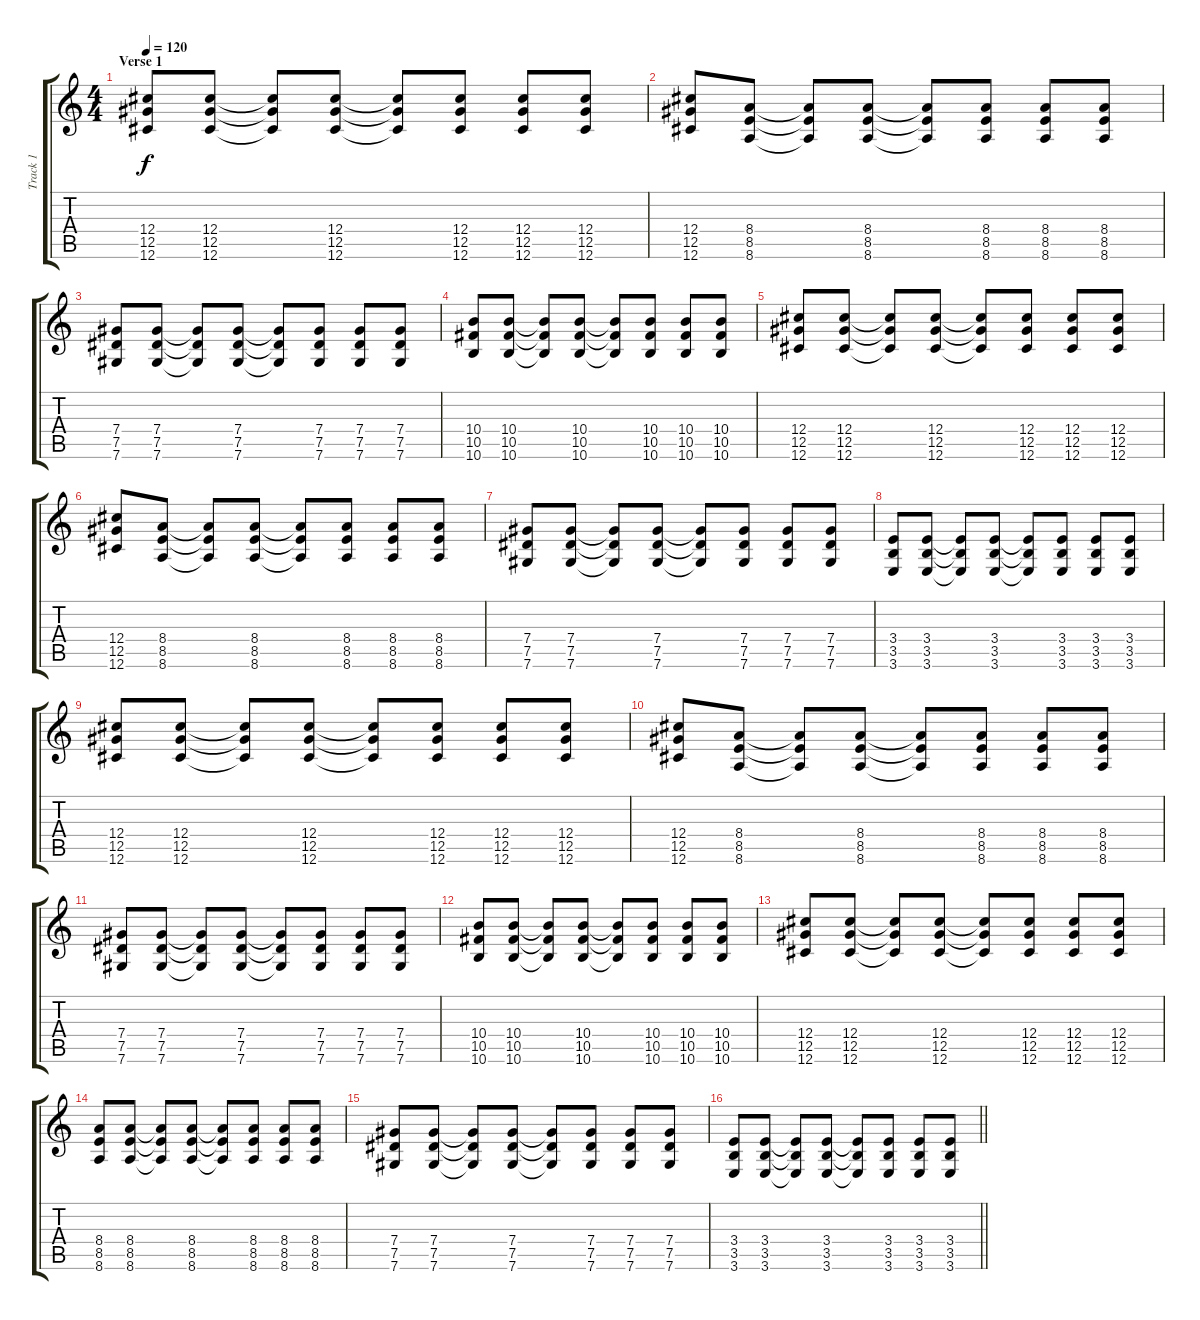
\track ("Track 1" "Track 1") {instrument electricguitarclean}
\staff {score tabs}
\tuning (Eb4 Bb3 Gb3 Db3 Ab2 Db2) {hide}
\ts (4 4)
\section ("" "Verse 1")
\tempo 120
\clef g2
\ks c
(12.4 12.5 12.6).8{dy f} (12.4 12.5 12.6).8 (12.4{t} 12.5{t} 12.6{t}).8 (12.4 12.5 12.6).8 (12.4{t} 12.5{t} 12.6{t}).8 (12.4 12.5 12.6).8 (12.4 12.5 12.6).8 (12.4 12.5 12.6).8 |
(12.4 12.5 12.6).8 (8.4 8.5 8.6).8 (8.4{t} 8.5{t} 8.6{t}).8 (8.4 8.5 8.6).8 (8.4{t} 8.5{t} 8.6{t}).8 (8.4 8.5 8.6).8 (8.4 8.5 8.6).8 (8.4 8.5 8.6).8 |
(7.4 7.5 7.6).8 (7.4 7.5 7.6).8 (7.4{t} 7.5{t} 7.6{t}).8 (7.4 7.5 7.6).8 (7.4{t} 7.5{t} 7.6{t}).8 (7.4 7.5 7.6).8 (7.4 7.5 7.6).8 (7.4 7.5 7.6).8 |
(10.4 10.5 10.6).8 (10.4 10.5 10.6).8 (10.4{t} 10.5{t} 10.6{t}).8 (10.4 10.5 10.6).8 (10.4{t} 10.5{t} 10.6{t}).8 (10.4 10.5 10.6).8 (10.4 10.5 10.6).8 (10.4 10.5 10.6).8 |
(12.4 12.5 12.6).8 (12.4 12.5 12.6).8 (12.4{t} 12.5{t} 12.6{t}).8 (12.4 12.5 12.6).8 (12.4{t} 12.5{t} 12.6{t}).8 (12.4 12.5 12.6).8 (12.4 12.5 12.6).8 (12.4 12.5 12.6).8 |
(12.4 12.5 12.6).8 (8.4 8.5 8.6).8 (8.4{t} 8.5{t} 8.6{t}).8 (8.4 8.5 8.6).8 (8.4{t} 8.5{t} 8.6{t}).8 (8.4 8.5 8.6).8 (8.4 8.5 8.6).8 (8.4 8.5 8.6).8 |
(7.4 7.5 7.6).8 (7.4 7.5 7.6).8 (7.4{t} 7.5{t} 7.6{t}).8 (7.4 7.5 7.6).8 (7.4{t} 7.5{t} 7.6{t}).8 (7.4 7.5 7.6).8 (7.4 7.5 7.6).8 (7.4 7.5 7.6).8 |
(3.4 3.5 3.6).8 (3.4 3.5 3.6).8 (3.4{t} 3.5{t} 3.6{t}).8 (3.4 3.5 3.6).8 (3.4{t} 3.5{t} 3.6{t}).8 (3.4 3.5 3.6).8 (3.4 3.5 3.6).8 (3.4 3.5 3.6).8 |
(12.4 12.5 12.6).8 (12.4 12.5 12.6).8 (12.4{t} 12.5{t} 12.6{t}).8 (12.4 12.5 12.6).8 (12.4{t} 12.5{t} 12.6{t}).8 (12.4 12.5 12.6).8 (12.4 12.5 12.6).8 (12.4 12.5 12.6).8 |
(12.4 12.5 12.6).8 (8.4 8.5 8.6).8 (8.4{t} 8.5{t} 8.6{t}).8 (8.4 8.5 8.6).8 (8.4{t} 8.5{t} 8.6{t}).8 (8.4 8.5 8.6).8 (8.4 8.5 8.6).8 (8.4 8.5 8.6).8 |
(7.4 7.5 7.6).8 (7.4 7.5 7.6).8 (7.4{t} 7.5{t} 7.6{t}).8 (7.4 7.5 7.6).8 (7.4{t} 7.5{t} 7.6{t}).8 (7.4 7.5 7.6).8 (7.4 7.5 7.6).8 (7.4 7.5 7.6).8 |
(10.4 10.5 10.6).8 (10.4 10.5 10.6).8 (10.4{t} 10.5{t} 10.6{t}).8 (10.4 10.5 10.6).8 (10.4{t} 10.5{t} 10.6{t}).8 (10.4 10.5 10.6).8 (10.4 10.5 10.6).8 (10.4 10.5 10.6).8 |
(12.4 12.5 12.6).8 (12.4 12.5 12.6).8 (12.4{t} 12.5{t} 12.6{t}).8 (12.4 12.5 12.6).8 (12.4{t} 12.5{t} 12.6{t}).8 (12.4 12.5 12.6).8 (12.4 12.5 12.6).8 (12.4 12.5 12.6).8 |
(8.4 8.5 8.6).8 (8.4 8.5 8.6).8 (8.4{t} 8.5{t} 8.6{t}).8 (8.4 8.5 8.6).8 (8.4{t} 8.5{t} 8.6{t}).8 (8.4 8.5 8.6).8 (8.4 8.5 8.6).8 (8.4 8.5 8.6).8 |
(7.4 7.5 7.6).8 (7.4 7.5 7.6).8 (7.4{t} 7.5{t} 7.6{t}).8 (7.4 7.5 7.6).8 (7.4{t} 7.5{t} 7.6{t}).8 (7.4 7.5 7.6).8 (7.4 7.5 7.6).8 (7.4 7.5 7.6).8 |
\barLineRight lightlight
(3.4 3.5 3.6).8 (3.4 3.5 3.6).8 (3.4{t} 3.5{t} 3.6{t}).8 (3.4 3.5 3.6).8 (3.4{t} 3.5{t} 3.6{t}).8 (3.4 3.5 3.6).8 (3.4 3.5 3.6).8 (3.4 3.5 3.6).8
